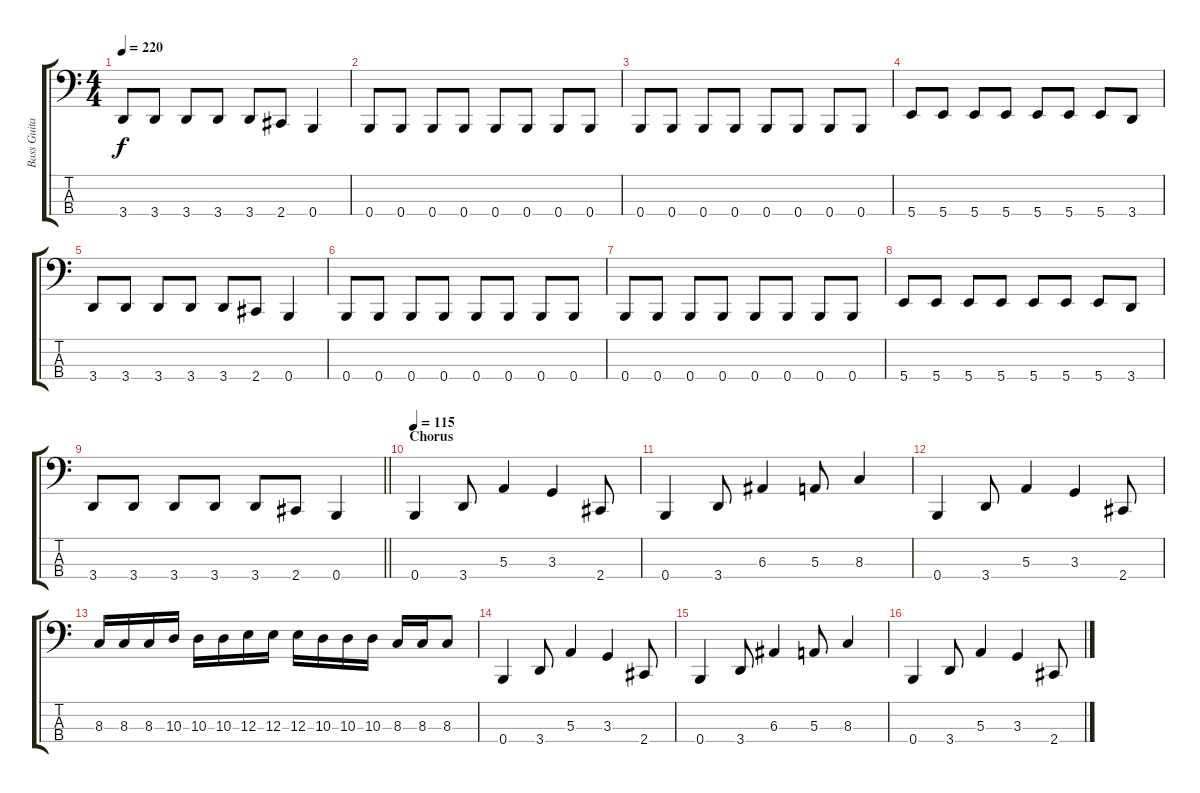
\track ("Bass Guitar" "Bass Guita") {instrument electricbasspick}
\staff {score tabs}
\tuning (D2 A1 E1 B0) {hide}
\ts (4 4)
\tempo 220
\clef f4
\ks c
3.4.8{dy f} 3.4.8 3.4.8 3.4.8 3.4.8 2.4.8 0.4.4 |
0.4.8 0.4.8 0.4.8 0.4.8 0.4.8 0.4.8 0.4.8 0.4.8 |
0.4.8 0.4.8 0.4.8 0.4.8 0.4.8 0.4.8 0.4.8 0.4.8 |
5.4.8 5.4.8 5.4.8 5.4.8 5.4.8 5.4.8 5.4.8 3.4.8 |
3.4.8 3.4.8 3.4.8 3.4.8 3.4.8 2.4.8 0.4.4 |
0.4.8 0.4.8 0.4.8 0.4.8 0.4.8 0.4.8 0.4.8 0.4.8 |
0.4.8 0.4.8 0.4.8 0.4.8 0.4.8 0.4.8 0.4.8 0.4.8 |
5.4.8 5.4.8 5.4.8 5.4.8 5.4.8 5.4.8 5.4.8 3.4.8 |
\barLineRight lightlight
3.4.8 3.4.8 3.4.8 3.4.8 3.4.8 2.4.8 0.4.4 |
\section ("" "Chorus ")
\tempo 115
0.4.4 3.4.8 5.3.4 3.3.4 2.4.8 |
0.4.4 3.4.8 6.3.4 5.3.8 8.3.4 |
0.4.4 3.4.8 5.3.4 3.3.4 2.4.8 |
8.3.16 8.3.16 8.3.16 10.3.16 10.3.16 10.3.16 12.3.16 12.3.16 12.3.16 10.3.16 10.3.16 10.3.16 8.3.16 8.3.16 8.3.8 |
0.4.4 3.4.8 5.3.4 3.3.4 2.4.8 |
0.4.4 3.4.8 6.3.4 5.3.8 8.3.4 |
0.4.4 3.4.8 5.3.4 3.3.4 2.4.8
